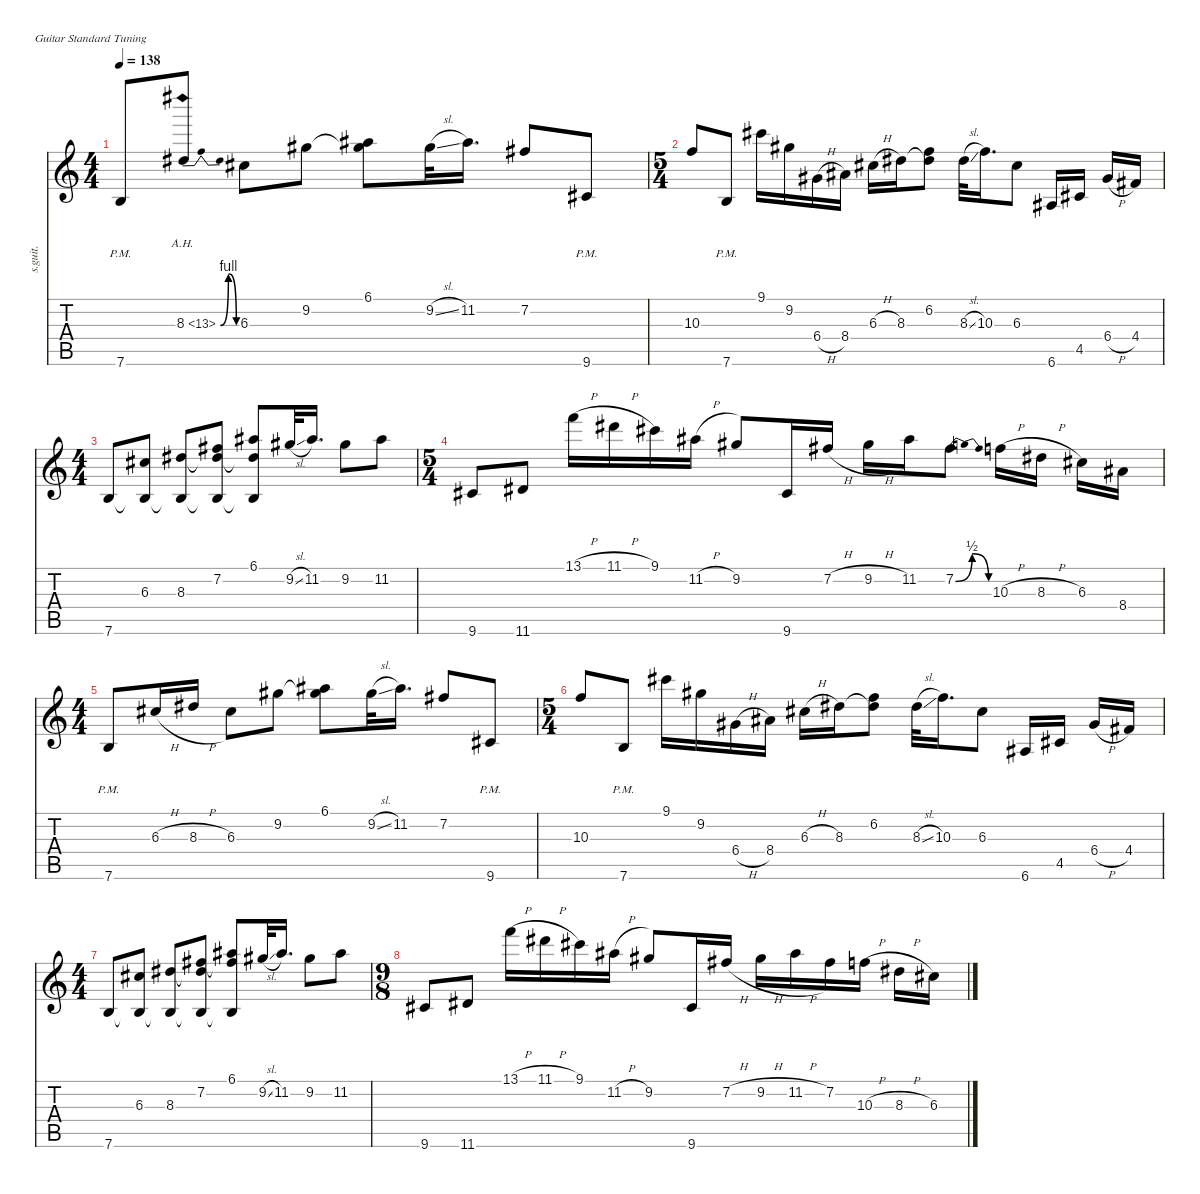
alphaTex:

\defaultSystemsLayout 4
\hideDynamics
\bracketExtendMode nobrackets
\track ("Mario Camarena" "s.guit.") {instrument electricguitarjazz}
\staff {score tabs}
\tuning (E4 B3 G3 D3 A2 E2)
\ts (4 4)
\beaming (8 2 2 2 2)
\tempo 138
\clef g2
\ks c
7.6{pm}.8{lyrics (0 "") lyrics (1 "") lyrics (2 "") lyrics (3 "") lyrics (4 "") dy f} 8.3{be (bendrelease 0 0 30 4 30 4 60 0) ah 5 acc #}.8{lyrics (0 "") lyrics (1 "") lyrics (2 "") lyrics (3 "") lyrics (4 "")} 6.3{acc #}.8{lyrics (0 "") lyrics (1 "") lyrics (2 "") lyrics (3 "") lyrics (4 "")} 9.2{acc #}.8{lyrics (0 "") lyrics (1 "") lyrics (2 "") lyrics (3 "") lyrics (4 "")} (6.1{acc #} 9.2{t acc #}).8{lyrics (0 "") lyrics (1 "") lyrics (2 "") lyrics (3 "") lyrics (4 "")} 9.2{sl acc #}.32{lyrics (0 "") lyrics (1 "") lyrics (2 "") lyrics (3 "") lyrics (4 "")} 11.2{acc #}.16{d lyrics (0 "") lyrics (1 "") lyrics (2 "") lyrics (3 "") lyrics (4 "")} 7.2{acc #}.8{lyrics (0 "") lyrics (1 "") lyrics (2 "") lyrics (3 "") lyrics (4 "")} 9.6{pm acc #}.8{lyrics (0 "") lyrics (1 "") lyrics (2 "") lyrics (3 "") lyrics (4 "")} |
\ts (5 4)
\beaming (8 2 2 2 2)
10.3.8{lyrics (0 "") lyrics (1 "") lyrics (2 "") lyrics (3 "") lyrics (4 "")} 7.6{pm}.8{lyrics (0 "") lyrics (1 "") lyrics (2 "") lyrics (3 "") lyrics (4 "")} 9.1{acc #}.16{lyrics (0 "") lyrics (1 "") lyrics (2 "") lyrics (3 "") lyrics (4 "")} 9.2{acc #}.16{lyrics (0 "") lyrics (1 "") lyrics (2 "") lyrics (3 "") lyrics (4 "")} 6.4{h acc #}.16{lyrics (0 "") lyrics (1 "") lyrics (2 "") lyrics (3 "") lyrics (4 "")} 8.4{acc #}.16{lyrics (0 "") lyrics (1 "") lyrics (2 "") lyrics (3 "") lyrics (4 "")} 6.3{h acc #}.16{lyrics (0 "") lyrics (1 "") lyrics (2 "") lyrics (3 "") lyrics (4 "")} 8.3{acc #}.16{lyrics (0 "") lyrics (1 "") lyrics (2 "") lyrics (3 "") lyrics (4 "")} (6.2 8.3{t acc #}).8{lyrics (0 "") lyrics (1 "") lyrics (2 "") lyrics (3 "") lyrics (4 "")} 8.3{sl acc #}.32{lyrics (0 "") lyrics (1 "") lyrics (2 "") lyrics (3 "") lyrics (4 "")} 10.3.16{d lyrics (0 "") lyrics (1 "") lyrics (2 "") lyrics (3 "") lyrics (4 "")} 6.3{acc #}.8{lyrics (0 "") lyrics (1 "") lyrics (2 "") lyrics (3 "") lyrics (4 "")} 6.6{acc #}.16{lyrics (0 "") lyrics (1 "") lyrics (2 "") lyrics (3 "") lyrics (4 "")} 4.5{acc #}.16{lyrics (0 "") lyrics (1 "") lyrics (2 "") lyrics (3 "") lyrics (4 "")} 6.4{h acc #}.16{lyrics (0 "") lyrics (1 "") lyrics (2 "") lyrics (3 "") lyrics (4 "")} 4.4{acc #}.16{lyrics (0 "") lyrics (1 "") lyrics (2 "") lyrics (3 "") lyrics (4 "")} |
\ts (4 4)
\beaming (8 2 2 2 2)
7.6.8{lyrics (0 "") lyrics (1 "") lyrics (2 "") lyrics (3 "") lyrics (4 "")} (6.3{acc #} 7.6{t}).8{lyrics (0 "") lyrics (1 "") lyrics (2 "") lyrics (3 "") lyrics (4 "")} (8.3{acc #} 7.6{t}).8{lyrics (0 "") lyrics (1 "") lyrics (2 "") lyrics (3 "") lyrics (4 "")} (7.2{acc #} 8.3{t acc #} 7.6{t}).8{lyrics (0 "") lyrics (1 "") lyrics (2 "") lyrics (3 "") lyrics (4 "")} (6.1{acc #} 8.3{t acc #} 7.6{t}).8{lyrics (0 "") lyrics (1 "") lyrics (2 "") lyrics (3 "") lyrics (4 "")} 9.2{sl acc #}.32{lyrics (0 "") lyrics (1 "") lyrics (2 "") lyrics (3 "") lyrics (4 "")} 11.2{acc #}.16{d lyrics (0 "") lyrics (1 "") lyrics (2 "") lyrics (3 "") lyrics (4 "")} 9.2{acc #}.8{lyrics (0 "") lyrics (1 "") lyrics (2 "") lyrics (3 "") lyrics (4 "")} 11.2{acc #}.8{lyrics (0 "") lyrics (1 "") lyrics (2 "") lyrics (3 "") lyrics (4 "")} |
\ts (5 4)
\beaming (8 2 2 2 2)
9.6{acc #}.8{lyrics (0 "") lyrics (1 "") lyrics (2 "") lyrics (3 "") lyrics (4 "")} 11.6{acc #}.8{lyrics (0 "") lyrics (1 "") lyrics (2 "") lyrics (3 "") lyrics (4 "")} 13.1{h}.16{lyrics (0 "") lyrics (1 "") lyrics (2 "") lyrics (3 "") lyrics (4 "")} 11.1{h acc #}.16{lyrics (0 "") lyrics (1 "") lyrics (2 "") lyrics (3 "") lyrics (4 "")} 9.1{acc #}.16{lyrics (0 "") lyrics (1 "") lyrics (2 "") lyrics (3 "") lyrics (4 "")} 11.2{h acc #}.16{lyrics (0 "") lyrics (1 "") lyrics (2 "") lyrics (3 "") lyrics (4 "")} 9.2{acc #}.8{lyrics (0 "") lyrics (1 "") lyrics (2 "") lyrics (3 "") lyrics (4 "")} 9.6{acc #}.16{lyrics (0 "") lyrics (1 "") lyrics (2 "") lyrics (3 "") lyrics (4 "")} 7.2{h acc #}.16{lyrics (0 "") lyrics (1 "") lyrics (2 "") lyrics (3 "") lyrics (4 "")} 9.2{h acc #}.16{lyrics (0 "") lyrics (1 "") lyrics (2 "") lyrics (3 "") lyrics (4 "")} 11.2{acc #}.16{lyrics (0 "") lyrics (1 "") lyrics (2 "") lyrics (3 "") lyrics (4 "")} 7.2{be (bendrelease 0 0 30 2 30 2 60 0) acc #}.8{lyrics (0 "") lyrics (1 "") lyrics (2 "") lyrics (3 "") lyrics (4 "")} 10.3{h}.16{lyrics (0 "") lyrics (1 "") lyrics (2 "") lyrics (3 "") lyrics (4 "")} 8.3{h acc #}.16{lyrics (0 "") lyrics (1 "") lyrics (2 "") lyrics (3 "") lyrics (4 "")} 6.3{acc #}.16{lyrics (0 "") lyrics (1 "") lyrics (2 "") lyrics (3 "") lyrics (4 "")} 8.4{acc #}.16{lyrics (0 "") lyrics (1 "") lyrics (2 "") lyrics (3 "") lyrics (4 "")} |
\ts (4 4)
\beaming (8 2 2 2 2)
7.6{pm}.8{lyrics (0 "") lyrics (1 "") lyrics (2 "") lyrics (3 "") lyrics (4 "")} 6.3{h acc #}.16{lyrics (0 "") lyrics (1 "") lyrics (2 "") lyrics (3 "") lyrics (4 "")} 8.3{h acc #}.16{lyrics (0 "") lyrics (1 "") lyrics (2 "") lyrics (3 "") lyrics (4 "")} 6.3{acc #}.8{lyrics (0 "") lyrics (1 "") lyrics (2 "") lyrics (3 "") lyrics (4 "")} 9.2{acc #}.8{lyrics (0 "") lyrics (1 "") lyrics (2 "") lyrics (3 "") lyrics (4 "")} (6.1{acc #} 9.2{t acc #}).8{lyrics (0 "") lyrics (1 "") lyrics (2 "") lyrics (3 "") lyrics (4 "")} 9.2{sl acc #}.32{lyrics (0 "") lyrics (1 "") lyrics (2 "") lyrics (3 "") lyrics (4 "")} 11.2{acc #}.16{d lyrics (0 "") lyrics (1 "") lyrics (2 "") lyrics (3 "") lyrics (4 "")} 7.2{acc #}.8{lyrics (0 "") lyrics (1 "") lyrics (2 "") lyrics (3 "") lyrics (4 "")} 9.6{pm acc #}.8{lyrics (0 "") lyrics (1 "") lyrics (2 "") lyrics (3 "") lyrics (4 "")} |
\ts (5 4)
\beaming (8 2 2 2 2)
10.3.8{lyrics (0 "") lyrics (1 "") lyrics (2 "") lyrics (3 "") lyrics (4 "")} 7.6{pm}.8{lyrics (0 "") lyrics (1 "") lyrics (2 "") lyrics (3 "") lyrics (4 "")} 9.1{acc #}.16{lyrics (0 "") lyrics (1 "") lyrics (2 "") lyrics (3 "") lyrics (4 "")} 9.2{acc #}.16{lyrics (0 "") lyrics (1 "") lyrics (2 "") lyrics (3 "") lyrics (4 "")} 6.4{h acc #}.16{lyrics (0 "") lyrics (1 "") lyrics (2 "") lyrics (3 "") lyrics (4 "")} 8.4{acc #}.16{lyrics (0 "") lyrics (1 "") lyrics (2 "") lyrics (3 "") lyrics (4 "")} 6.3{h acc #}.16{lyrics (0 "") lyrics (1 "") lyrics (2 "") lyrics (3 "") lyrics (4 "")} 8.3{acc #}.16{lyrics (0 "") lyrics (1 "") lyrics (2 "") lyrics (3 "") lyrics (4 "")} (6.2 8.3{t acc #}).8{lyrics (0 "") lyrics (1 "") lyrics (2 "") lyrics (3 "") lyrics (4 "")} 8.3{sl acc #}.32{lyrics (0 "") lyrics (1 "") lyrics (2 "") lyrics (3 "") lyrics (4 "")} 10.3.16{d lyrics (0 "") lyrics (1 "") lyrics (2 "") lyrics (3 "") lyrics (4 "")} 6.3{acc #}.8{lyrics (0 "") lyrics (1 "") lyrics (2 "") lyrics (3 "") lyrics (4 "")} 6.6{acc #}.16{lyrics (0 "") lyrics (1 "") lyrics (2 "") lyrics (3 "") lyrics (4 "")} 4.5{acc #}.16{lyrics (0 "") lyrics (1 "") lyrics (2 "") lyrics (3 "") lyrics (4 "")} 6.4{h acc #}.16{lyrics (0 "") lyrics (1 "") lyrics (2 "") lyrics (3 "") lyrics (4 "")} 4.4{acc #}.16{lyrics (0 "") lyrics (1 "") lyrics (2 "") lyrics (3 "") lyrics (4 "")} |
\ts (4 4)
\beaming (8 2 2 2 2)
7.6.8{lyrics (0 "") lyrics (1 "") lyrics (2 "") lyrics (3 "") lyrics (4 "")} (6.3{acc #} 7.6{t}).8{lyrics (0 "") lyrics (1 "") lyrics (2 "") lyrics (3 "") lyrics (4 "")} (8.3{acc #} 7.6{t}).8{lyrics (0 "") lyrics (1 "") lyrics (2 "") lyrics (3 "") lyrics (4 "")} (7.2{acc #} 8.3{t acc #} 7.6{t}).8{lyrics (0 "") lyrics (1 "") lyrics (2 "") lyrics (3 "") lyrics (4 "")} (6.1{acc #} 7.2{t acc #} 7.6{t}).8{lyrics (0 "") lyrics (1 "") lyrics (2 "") lyrics (3 "") lyrics (4 "")} 9.2{sl acc #}.32{lyrics (0 "") lyrics (1 "") lyrics (2 "") lyrics (3 "") lyrics (4 "")} 11.2{acc #}.16{d lyrics (0 "") lyrics (1 "") lyrics (2 "") lyrics (3 "") lyrics (4 "")} 9.2{acc #}.8{lyrics (0 "") lyrics (1 "") lyrics (2 "") lyrics (3 "") lyrics (4 "")} 11.2{acc #}.8{lyrics (0 "") lyrics (1 "") lyrics (2 "") lyrics (3 "") lyrics (4 "")} |
\ts (9 8)
\beaming (8 2 2 2 2)
9.6{acc #}.8{lyrics (0 "") lyrics (1 "") lyrics (2 "") lyrics (3 "") lyrics (4 "")} 11.6{acc #}.8{lyrics (0 "") lyrics (1 "") lyrics (2 "") lyrics (3 "") lyrics (4 "")} 13.1{h}.16{lyrics (0 "") lyrics (1 "") lyrics (2 "") lyrics (3 "") lyrics (4 "")} 11.1{h acc #}.16{lyrics (0 "") lyrics (1 "") lyrics (2 "") lyrics (3 "") lyrics (4 "")} 9.1{acc #}.16{lyrics (0 "") lyrics (1 "") lyrics (2 "") lyrics (3 "") lyrics (4 "")} 11.2{h acc #}.16{lyrics (0 "") lyrics (1 "") lyrics (2 "") lyrics (3 "") lyrics (4 "")} 9.2{acc #}.8{lyrics (0 "") lyrics (1 "") lyrics (2 "") lyrics (3 "") lyrics (4 "")} 9.6{acc #}.16{lyrics (0 "") lyrics (1 "") lyrics (2 "") lyrics (3 "") lyrics (4 "")} 7.2{h acc #}.16{lyrics (0 "") lyrics (1 "") lyrics (2 "") lyrics (3 "") lyrics (4 "")} 9.2{h acc #}.16{lyrics (0 "") lyrics (1 "") lyrics (2 "") lyrics (3 "") lyrics (4 "")} 11.2{h acc #}.16{lyrics (0 "") lyrics (1 "") lyrics (2 "") lyrics (3 "") lyrics (4 "")} 7.2{acc #}.16{lyrics (0 "") lyrics (1 "") lyrics (2 "") lyrics (3 "") lyrics (4 "")} 10.3{h}.16{lyrics (0 "") lyrics (1 "") lyrics (2 "") lyrics (3 "") lyrics (4 "")} 8.3{h acc #}.16{lyrics (0 "") lyrics (1 "") lyrics (2 "") lyrics (3 "") lyrics (4 "")} 6.3{acc #}.16{lyrics (0 "") lyrics (1 "") lyrics (2 "") lyrics (3 "") lyrics (4 "")}
